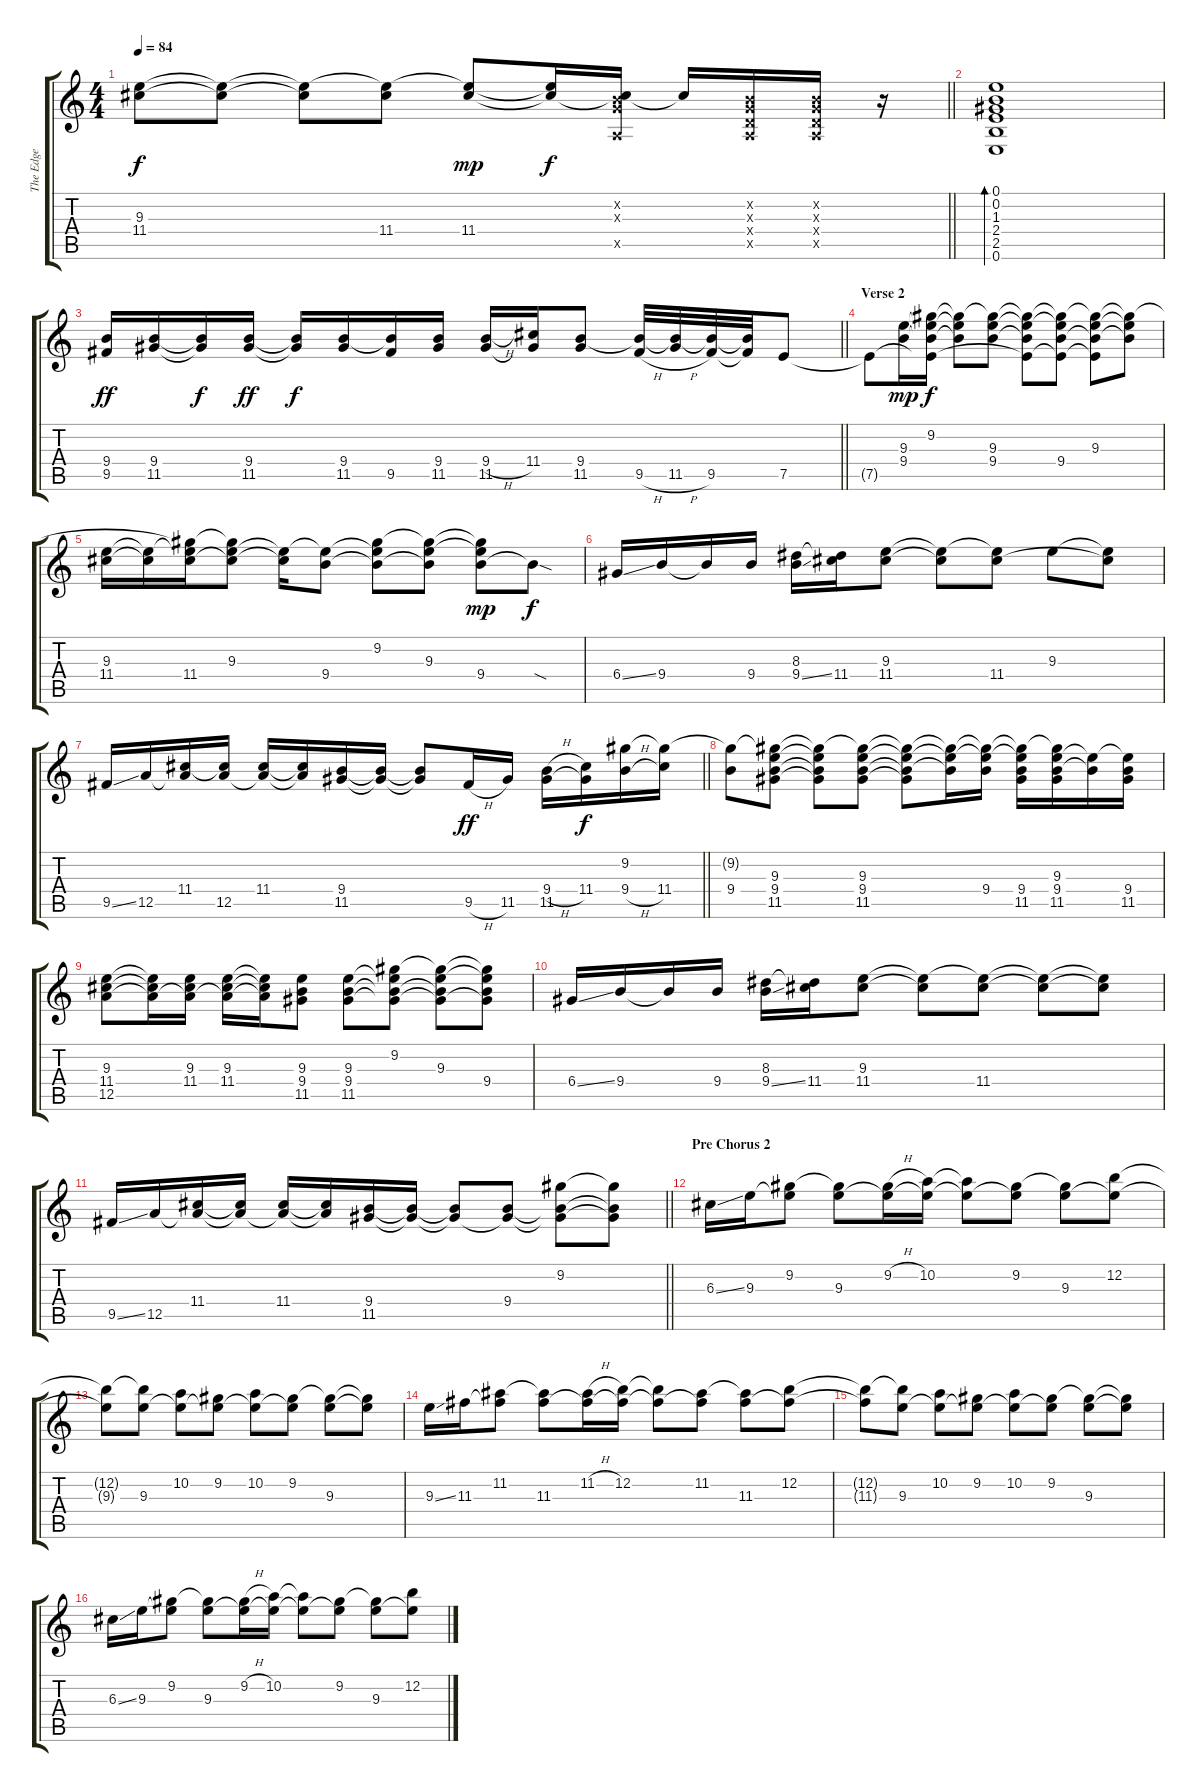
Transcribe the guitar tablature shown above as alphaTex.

\track ("The Edge" "The Edge") {instrument overdrivenguitar}
\staff {score tabs}
\tuning (E4 B3 G3 D3 A2 E2) {hide}
\ts (4 4)
\tempo 84
\clef g2
\barLineRight lightlight
\ks c
(9.3 11.4).8{dy f} (9.3{t} 11.4{t}).8 (9.3{t} 11.4{t}).8 (9.3{t} 11.4).8 (9.3{t} 11.4).8{dy mp} (9.3{t} 11.4{t}).16{dy f} (0.2{x} 0.3{x} 11.4{t} 0.5{x}).16 11.4{t}.16 (0.2{x} 0.3{x} 0.4{x} 0.5{x}).16 (0.2{x} 0.3{x} 0.4{x} 0.5{x}).16 r.16 |
(0.1 0.2 1.3 2.4 2.5 0.6).1{bd 60} |
\barLineRight lightlight
(9.4 9.5).16{dy ff} (9.4 11.5).16 (9.4{t} 11.5{t}).16{dy f} (9.4 11.5).16{dy ff} (9.4{t} 11.5{t}).16{dy f} (9.4 11.5).16 (9.4{t} 9.5).16 (9.4 11.5).16 (9.4{h} 11.5).16 (11.4 11.5{t}).16 (9.4 11.5).8 (9.4{t} 9.5{h}).32 (9.4{t} 11.5{h}).32 (9.4{t} 9.5).32 (9.4{t} 9.5{t}).32 7.5.8 |
\section ("" "Verse 2")
7.5{t}.8 (9.3 9.4).16{dy mp} (9.2 9.3{t} 9.4{t} 7.5{t}).16{dy f} (9.2{t} 9.3{t} 9.4{t}).8 (9.2{t} 9.3 9.4).8 (9.2{t} 9.3{t} 9.4{t} 7.5{t}).8 (9.2{t} 9.3{t} 9.4 7.5{t}).8 (9.2{t} 9.3 9.4{t} 7.5{t}).8 (9.2{t} 9.3{t} 9.4{t}).8 |
(9.3 11.4).16 (9.3{t} 11.4{t}).16 (9.2{t} 9.3{t} 11.4).16 (9.2{t} 9.3 11.4{t}).8 (9.3{t} 11.4{t}).16 (9.3{t} 9.4).8 (9.2 9.3{t} 9.4{t}).8 (9.2{t} 9.3 9.4{t}).8 (9.2{t} 9.3{t} 9.4).8{dy mp} 9.4{sod t}.8{dy f} |
6.4{ss}.16 9.4.16 9.4{t}.16 9.4.16 (8.3 9.4{ss}).16 (8.3{t} 11.4).16 (9.3 11.4).8 (9.3{t} 11.4{t}).8 (9.3{t} 11.4).8 9.3.8 (9.3{t} 11.4{t}).8 |
\barLineRight lightlight
9.5{ss}.16 12.5.16 (11.4 12.5{t}).16 (11.4{t} 12.5).16 (11.4 12.5{t}).16 (11.4{t} 12.5{t}).16 (9.4 11.5).16 (9.4{t} 11.5{t}).16 (9.4{t} 11.5{t}).8 9.5{h}.16{dy ff} 11.5.16 (9.4{h} 11.5).16 (11.4 11.5{t}).16{dy f} (9.2 9.4{h}).16 (9.2{t} 11.4).16 |
(9.2{t} 9.4).8 (9.2{t} 9.3 9.4 11.5).8 (9.2{t} 9.3{t} 9.4{t} 11.5{t}).8 (9.2{t} 9.3 9.4 11.5).8 (9.2{t} 9.3{t} 9.4{t} 11.5{t}).8 (9.2{t} 9.3{t} 9.4{t}).16 (9.2{t} 9.3{t} 9.4).16 (9.2{t} 9.3{t} 9.4 11.5).16 (9.2{t} 9.3 9.4 11.5).16 (9.3{t} 9.4{t}).16 (9.3{t} 9.4 11.5).16 |
(9.3 11.4 12.5).8 (9.3{t} 11.4{t} 12.5{t}).16 (9.3 11.4 12.5{t}).16 (9.3 11.4 12.5{t}).16 (9.3{t} 11.4{t} 12.5{t}).16 (9.3 9.4 11.5).8 (9.3 9.4 11.5).8 (9.2 9.3{t} 9.4{t} 11.5{t}).8 (9.2{t} 9.3 9.4{t} 11.5{t}).8 (9.2{t} 9.3{t} 9.4 11.5{t}).8 |
6.4{ss}.16 9.4.16 9.4{t}.16 9.4.16 (8.3 9.4{ss}).16 (8.3{t} 11.4).16 (9.3 11.4).8 (9.3{t} 11.4{t}).8 (9.3{t} 11.4).8 (9.3{t} 11.4{t}).8 (9.3{t} 11.4{t}).8 |
\barLineRight lightlight
9.5{ss}.16 12.5.16 (11.4 12.5{t}).16 (11.4{t} 12.5{t}).16 (11.4 12.5{t}).16 (11.4{t} 12.5{t}).16 (9.4 11.5).16 (9.4{t} 11.5{t}).16 (9.4{t} 11.5{t}).8 (9.4 11.5{t}).8 (9.2 9.4{t} 11.5{t}).8 (9.2{t} 9.4{t} 11.5{t}).8 |
\section ("" "Pre Chorus 2")
6.3{ss}.16 9.3.16 (9.2 9.3{t}).8 (9.2{t} 9.3).8 (9.2{h} 9.3{t}).16 (10.2 9.3{t}).16 (10.2{t} 9.3{t}).8 (9.2 9.3{t}).8 (9.2{t} 9.3).8 (12.2 9.3{t}).8 |
(12.2{t} 9.3{t}).8 (12.2{t} 9.3).8 (10.2 9.3{t}).8 (9.2 9.3{t}).8 (10.2 9.3{t}).8 (9.2 9.3{t}).8 (9.2{t} 9.3).8 (9.2{t} 9.3{t}).8 |
9.3{ss}.16 11.3.16 (11.2 11.3{t}).8 (11.2{t} 11.3).8 (11.2{h} 11.3{t}).16 (12.2 11.3{t}).16 (12.2{t} 11.3{t}).8 (11.2 11.3{t}).8 (11.2{t} 11.3).8 (12.2 11.3{t}).8 |
(12.2{t} 11.3{t}).8 (12.2{t} 9.3).8 (10.2 9.3{t}).8 (9.2 9.3{t}).8 (10.2 9.3{t}).8 (9.2 9.3{t}).8 (9.2{t} 9.3).8 (9.2{t} 9.3{t}).8 |
6.3{ss}.16 9.3.16 (9.2 9.3{t}).8 (9.2{t} 9.3).8 (9.2{h} 9.3{t}).16 (10.2 9.3{t}).16 (10.2{t} 9.3{t}).8 (9.2 9.3{t}).8 (9.2{t} 9.3).8 (12.2 9.3{t}).8
